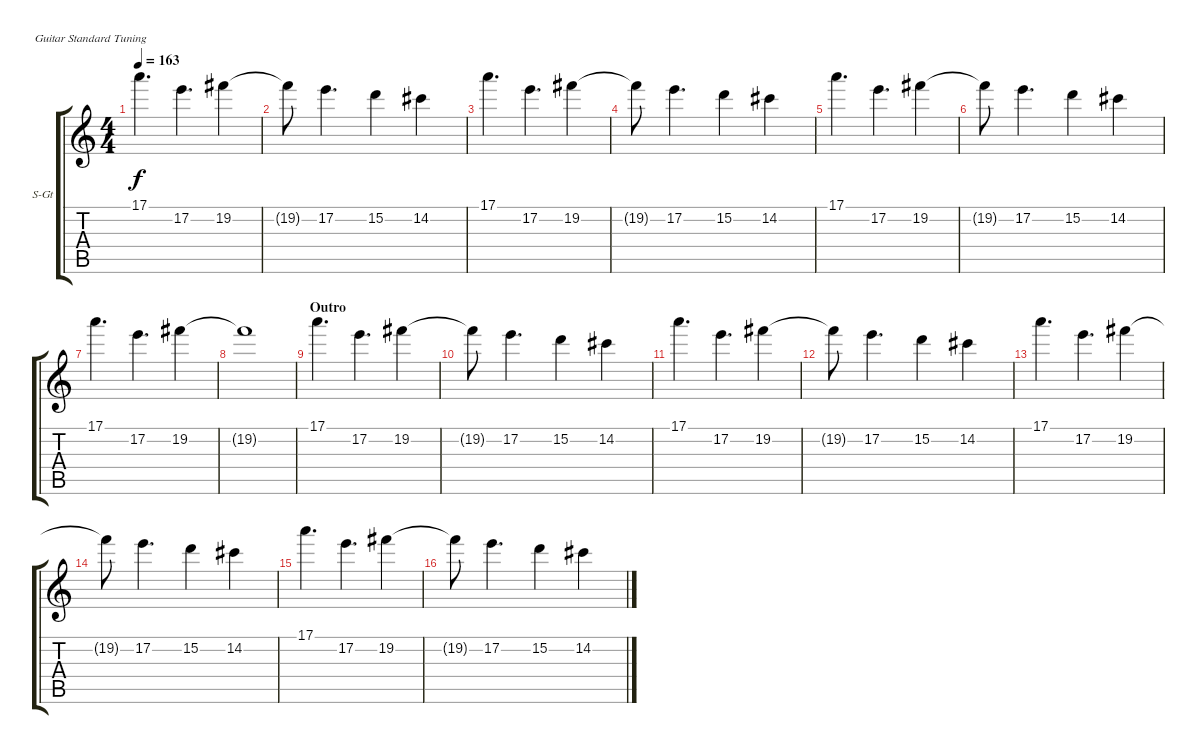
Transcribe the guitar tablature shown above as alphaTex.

\bracketExtendMode groupsimilarinstruments
\firstSystemTrackNameOrientation horizontal
\otherSystemsTrackNameOrientation horizontal
\track ("Keyboards" "S-Gt") {instrument acousticguitarsteel}
\staff {score tabs}
\tuning (E4 B3 G3 D3 A2 E2)
\ts (4 4)
\tempo 163
\clef g2
\scale
0.333333
\ks c
17.1.4{d dy f} 17.2.4{d} 19.2.4 |
\scale
0.333333 19.2{t}.8 17.2.4{d} 15.2.4 14.2.4 |
\scale
0.333333 17.1.4{d} 17.2.4{d} 19.2.4 |
\scale
0.333333 19.2{t}.8 17.2.4{d} 15.2.4 14.2.4 |
\scale
0.333333 17.1.4{d} 17.2.4{d} 19.2.4 |
\scale
0.333333 19.2{t}.8 17.2.4{d} 15.2.4 14.2.4 |
\scale
0.333333 17.1.4{d} 17.2.4{d} 19.2.4 |
\scale
0.333333 19.2{t}.1 |
\section ("" "Outro")
\scale
0.333333 17.1.4{d} 17.2.4{d} 19.2.4 |
\scale
0.333333 19.2{t}.8 17.2.4{d} 15.2.4 14.2.4 |
\scale
0.333333 17.1.4{d} 17.2.4{d} 19.2.4 |
\scale
0.333333 19.2{t}.8 17.2.4{d} 15.2.4 14.2.4 |
\scale
0.333333 17.1.4{d} 17.2.4{d} 19.2.4 |
\scale
0.333333 19.2{t}.8 17.2.4{d} 15.2.4 14.2.4 |
\scale
0.333333 17.1.4{d} 17.2.4{d} 19.2.4 |
\scale
0.333333 19.2{t}.8 17.2.4{d} 15.2.4 14.2.4
